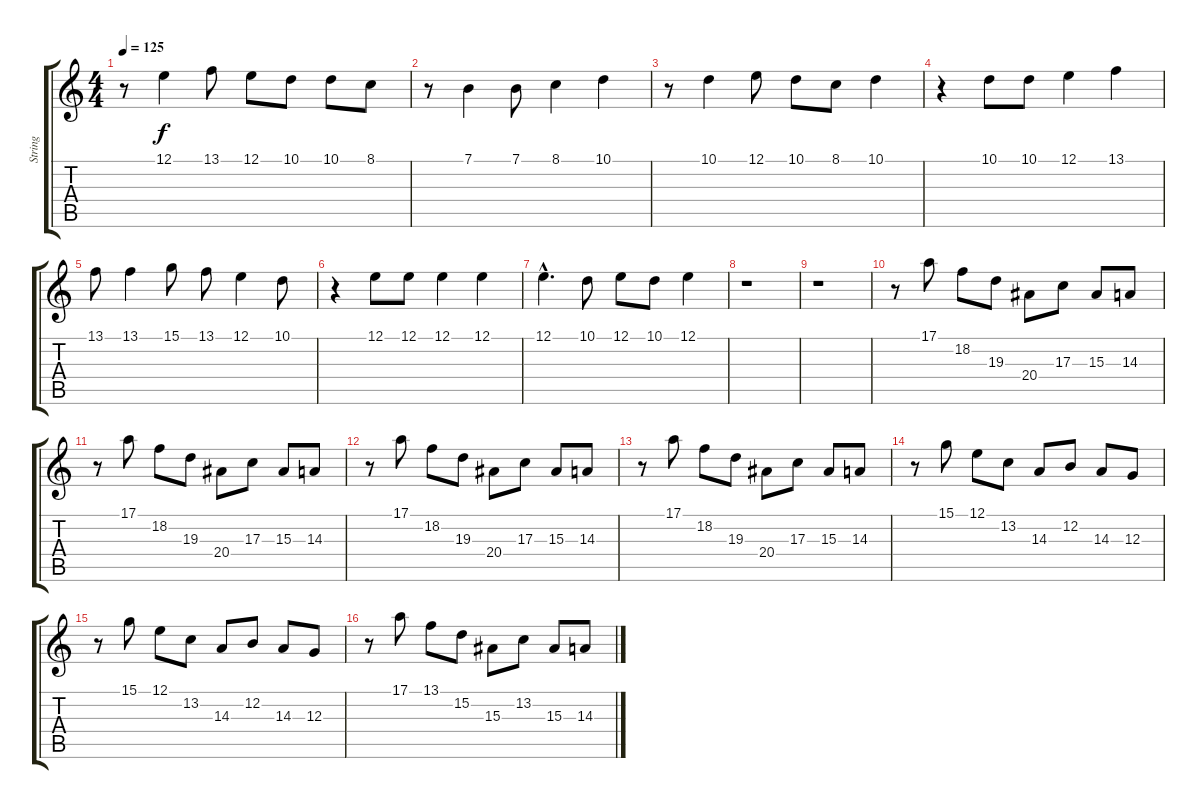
\track ("String" "String") {instrument stringensemble1}
\staff {score tabs}
\tuning (E4 B3 G3 D3 A2 E2) {hide}
\ts (4 4)
\tempo 125
\clef g2
\ks c
r.8{dy f} 12.1.4 13.1.8 12.1.8 10.1.8 10.1.8 8.1.8 |
r.8 7.1.4 7.1.8 8.1.4 10.1.4 |
r.8 10.1.4 12.1.8 10.1.8 8.1.8 10.1.4 |
r.4 10.1.8 10.1.8 12.1.4 13.1.4 |
13.1.8 13.1.4 15.1.8 13.1.8 12.1.4 10.1.8 |
r.4 12.1.8 12.1.8 12.1.4 12.1.4 |
12.1{hac}.4{d} 10.1.8 12.1.8 10.1.8 12.1.4 |
r.1 |
r.1 |
r.8 17.1.8 18.2.8 19.3.8 20.4.8 17.3.8 15.3.8 14.3.8 |
r.8 17.1.8 18.2.8 19.3.8 20.4.8 17.3.8 15.3.8 14.3.8 |
r.8 17.1.8 18.2.8 19.3.8 20.4.8 17.3.8 15.3.8 14.3.8 |
r.8 17.1.8 18.2.8 19.3.8 20.4.8 17.3.8 15.3.8 14.3.8 |
r.8 15.1.8 12.1.8 13.2.8 14.3.8 12.2.8 14.3.8 12.3.8 |
r.8 15.1.8 12.1.8 13.2.8 14.3.8 12.2.8 14.3.8 12.3.8 |
r.8 17.1.8 13.1.8 15.2.8 15.3.8 13.2.8 15.3.8 14.3.8
